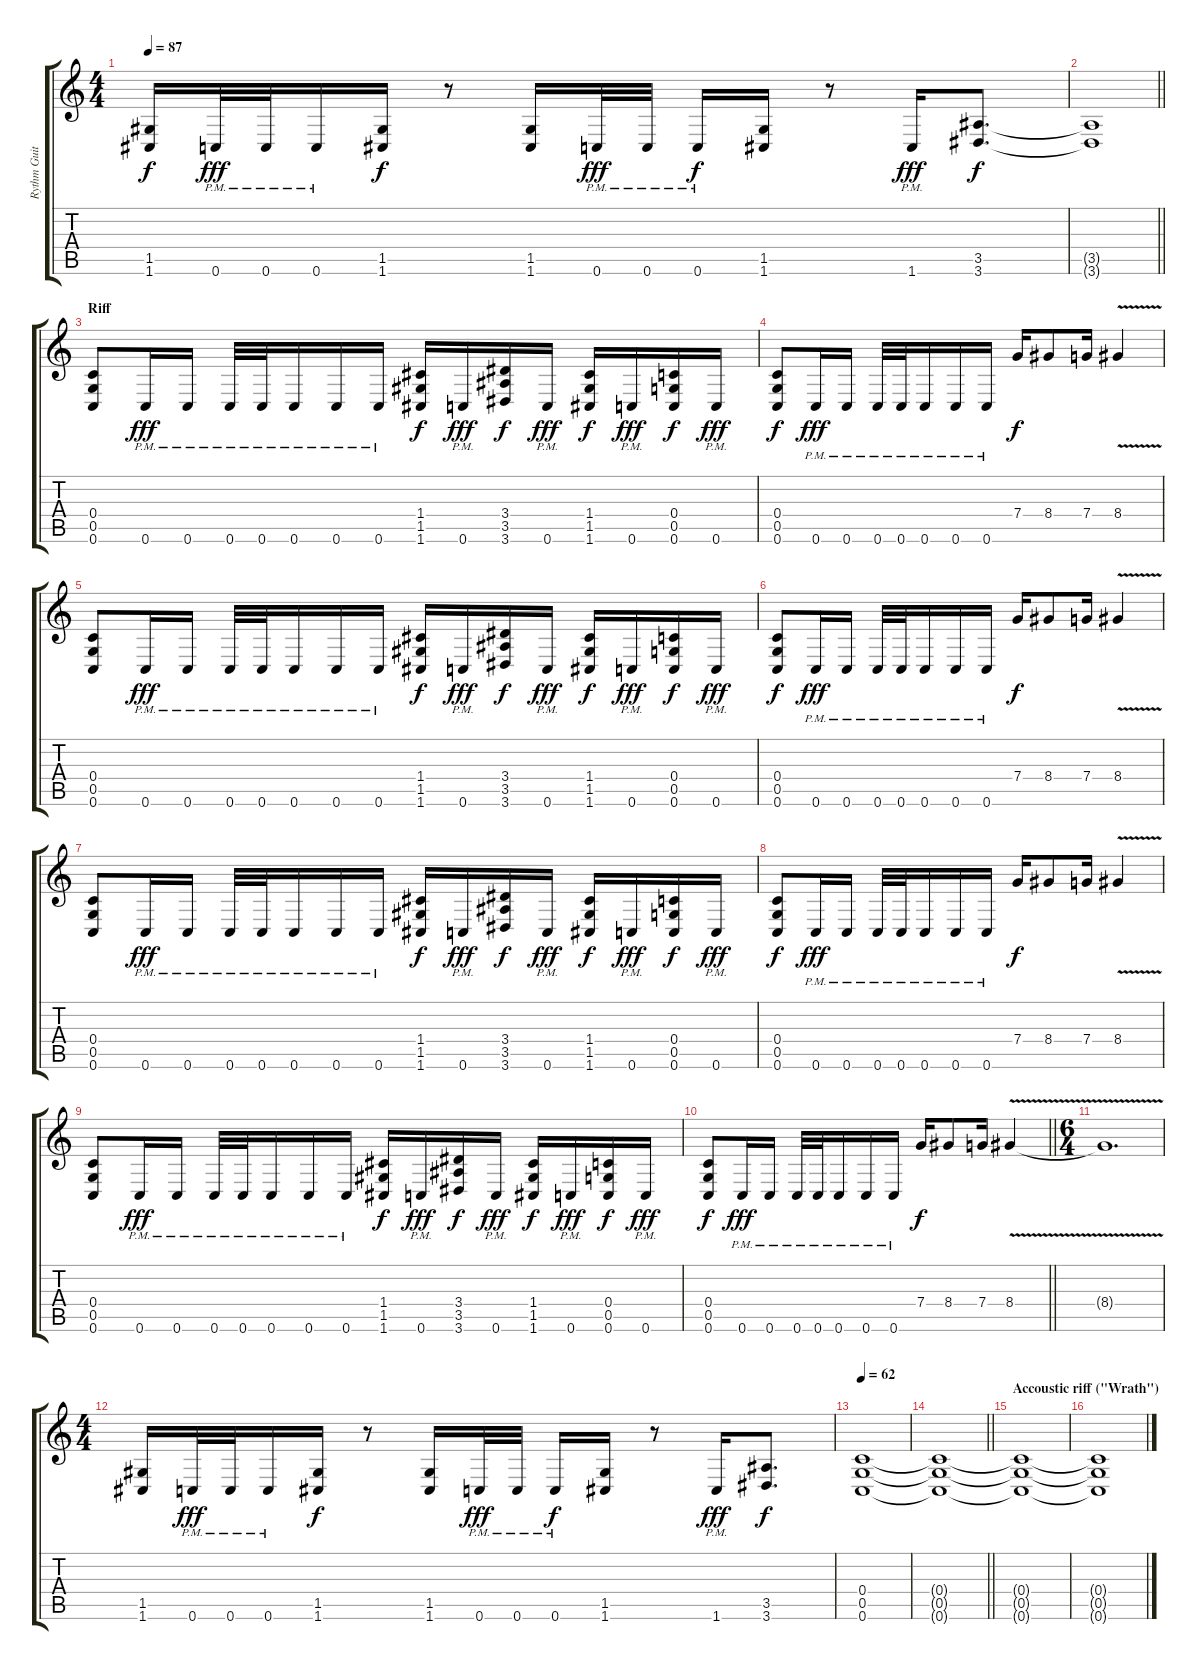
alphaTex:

\track ("Rythm Guitar 1" "Rythm Guit") {instrument distortionguitar}
\staff {score tabs}
\tuning (D4 A3 F3 C3 G2 C2) {hide}
\ts (4 4)
\tempo 87
\clef g2
\ks c
(1.5 1.6).16{dy f} 0.6{pm}.32{dy fff} 0.6{pm}.32 0.6{pm}.16 (1.5 1.6).16{dy f} r.8 (1.5 1.6).16 0.6{pm}.32{dy fff} 0.6{pm}.32 0.6{pm}.16{dy f} (1.5 1.6).16 r.8 1.6{pm}.16{dy fff} (3.5 3.6).8{d dy f} |
\barLineRight lightlight
(3.5{t} 3.6{t}).1 |
\section ("" "Riff")
(0.4 0.5 0.6).8 0.6{pm}.16{dy fff} 0.6{pm}.16 0.6{pm}.32 0.6{pm}.32 0.6{pm}.16 0.6{pm}.16 0.6{pm}.16 (1.4 1.5 1.6).16{dy f} 0.6{pm}.16{dy fff} (3.4 3.5 3.6).16{dy f} 0.6{pm}.16{dy fff} (1.4 1.5 1.6).16{dy f} 0.6{pm}.16{dy fff} (0.4 0.5 0.6).16{dy f} 0.6{pm}.16{dy fff} |
(0.4 0.5 0.6).8{dy f} 0.6{pm}.16{dy fff} 0.6{pm}.16 0.6{pm}.32 0.6{pm}.32 0.6{pm}.16 0.6{pm}.16 0.6{pm}.16 7.4.16{dy f} 8.4.8 7.4.16 8.4{v}.4 |
(0.4 0.5 0.6).8 0.6{pm}.16{dy fff} 0.6{pm}.16 0.6{pm}.32 0.6{pm}.32 0.6{pm}.16 0.6{pm}.16 0.6{pm}.16 (1.4 1.5 1.6).16{dy f} 0.6{pm}.16{dy fff} (3.4 3.5 3.6).16{dy f} 0.6{pm}.16{dy fff} (1.4 1.5 1.6).16{dy f} 0.6{pm}.16{dy fff} (0.4 0.5 0.6).16{dy f} 0.6{pm}.16{dy fff} |
(0.4 0.5 0.6).8{dy f} 0.6{pm}.16{dy fff} 0.6{pm}.16 0.6{pm}.32 0.6{pm}.32 0.6{pm}.16 0.6{pm}.16 0.6{pm}.16 7.4.16{dy f} 8.4.8 7.4.16 8.4{v}.4 |
(0.4 0.5 0.6).8 0.6{pm}.16{dy fff} 0.6{pm}.16 0.6{pm}.32 0.6{pm}.32 0.6{pm}.16 0.6{pm}.16 0.6{pm}.16 (1.4 1.5 1.6).16{dy f} 0.6{pm}.16{dy fff} (3.4 3.5 3.6).16{dy f} 0.6{pm}.16{dy fff} (1.4 1.5 1.6).16{dy f} 0.6{pm}.16{dy fff} (0.4 0.5 0.6).16{dy f} 0.6{pm}.16{dy fff} |
(0.4 0.5 0.6).8{dy f} 0.6{pm}.16{dy fff} 0.6{pm}.16 0.6{pm}.32 0.6{pm}.32 0.6{pm}.16 0.6{pm}.16 0.6{pm}.16 7.4.16{dy f} 8.4.8 7.4.16 8.4{v}.4 |
(0.4 0.5 0.6).8 0.6{pm}.16{dy fff} 0.6{pm}.16 0.6{pm}.32 0.6{pm}.32 0.6{pm}.16 0.6{pm}.16 0.6{pm}.16 (1.4 1.5 1.6).16{dy f} 0.6{pm}.16{dy fff} (3.4 3.5 3.6).16{dy f} 0.6{pm}.16{dy fff} (1.4 1.5 1.6).16{dy f} 0.6{pm}.16{dy fff} (0.4 0.5 0.6).16{dy f} 0.6{pm}.16{dy fff} |
\barLineRight lightlight
(0.4 0.5 0.6).8{dy f} 0.6{pm}.16{dy fff} 0.6{pm}.16 0.6{pm}.32 0.6{pm}.32 0.6{pm}.16 0.6{pm}.16 0.6{pm}.16 7.4.16{dy f} 8.4.8 7.4.16 8.4{v}.4 |
\ts (6 4)
8.4{t}.1{d} |
\ts (4 4)
(1.5 1.6).16 0.6{pm}.32{dy fff} 0.6{pm}.32 0.6{pm}.16 (1.5 1.6).16{dy f} r.8 (1.5 1.6).16 0.6{pm}.32{dy fff} 0.6{pm}.32 0.6{pm}.16{dy f} (1.5 1.6).16 r.8 1.6{pm}.16{dy fff} (3.5 3.6).8{d dy f} |
\tempo 62
(0.4 0.5 0.6).1{volume 11} |
\barLineRight lightlight
(0.4{t} 0.5{t} 0.6{t}).1 |
\section ("" "Accoustic riff (\"Wrath\")")
(0.4{t} 0.5{t} 0.6{t}).1{volume 0} |
(0.4{t} 0.5{t} 0.6{t}).1
